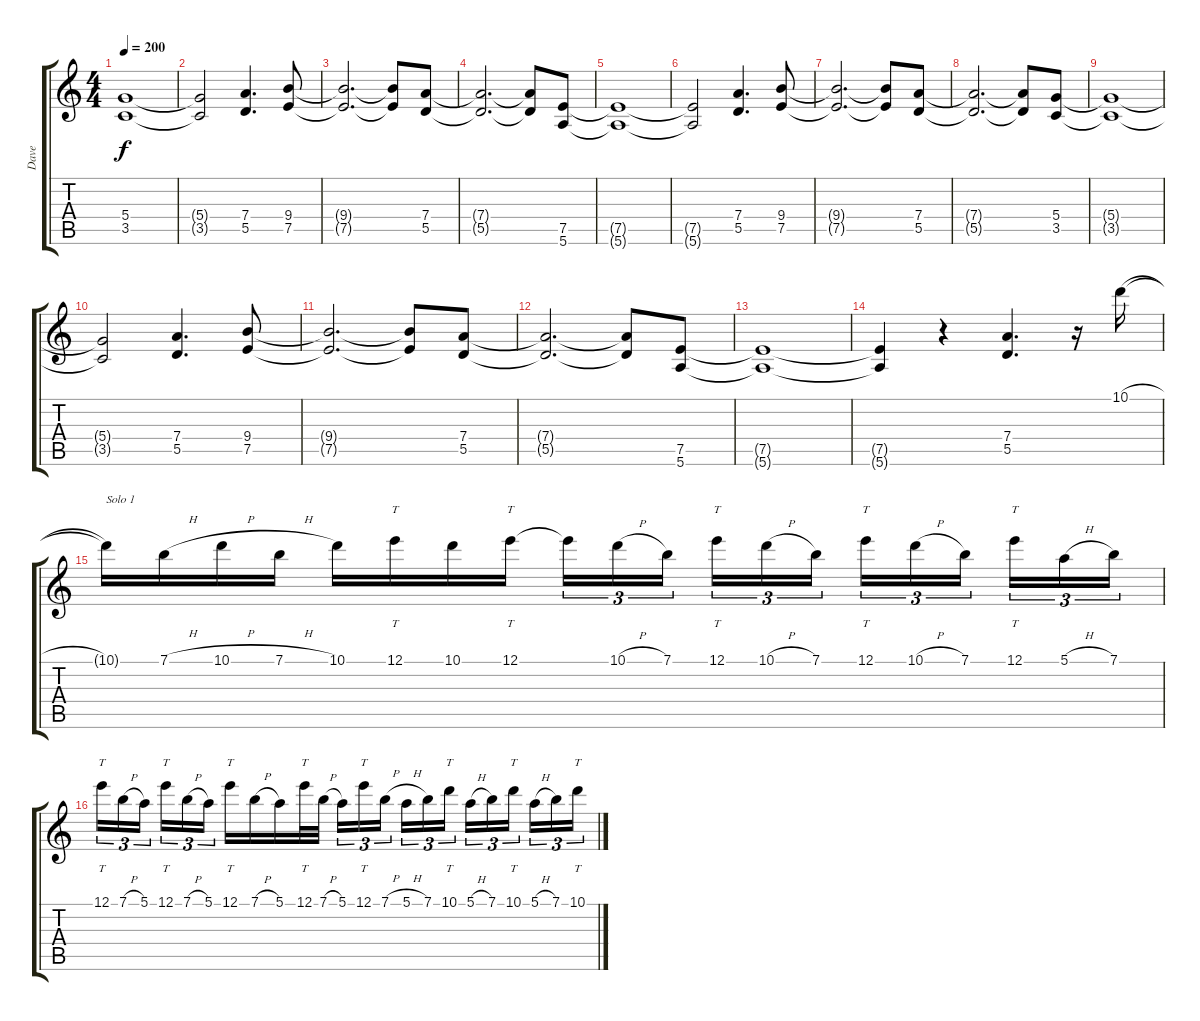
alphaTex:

\track ("Dave " "Dave ") {instrument distortionguitar}
\staff {score tabs}
\tuning (E4 B3 G3 D3 A2 E2) {hide}
\ts (4 4)
\tempo 200
\clef g2
\ks c
(5.4{t} 3.5{t}).1{dy f} |
(5.4{t} 3.5{t}).2 (7.4 5.5).4{d} (9.4 7.5).8 |
(9.4{t} 7.5{t}).2{d} (9.4{t} 7.5{t}).8 (7.4 5.5).8 |
(7.4{t} 5.5{t}).2{d} (7.4{t} 5.5{t}).8 (7.5 5.6).8 |
(7.5{t} 5.6{t}).1 |
(7.5{t} 5.6{t}).2 (7.4 5.5).4{d} (9.4 7.5).8 |
(9.4{t} 7.5{t}).2{d} (9.4{t} 7.5{t}).8 (7.4 5.5).8 |
(7.4{t} 5.5{t}).2{d} (7.4{t} 5.5{t}).8 (5.4 3.5).8 |
(5.4{t} 3.5{t}).1 |
(5.4{t} 3.5{t}).2 (7.4 5.5).4{d} (9.4 7.5).8 |
(9.4{t} 7.5{t}).2{d} (9.4{t} 7.5{t}).8 (7.4 5.5).8 |
(7.4{t} 5.5{t}).2{d} (7.4{t} 5.5{t}).8 (7.5 5.6).8 |
(7.5{t} 5.6{t}).1 |
(7.5{t} 5.6{t}).4 r.4 (7.4 5.5).4{d} r.16 10.1{h}.16 |
10.1{t}.16{txt "Solo 1"} 7.1{h}.16 10.1{h}.16 7.1{h}.16 10.1.16 12.1.16{tt} 10.1.16 12.1.16{tt} 12.1{t}.16{tu (3 2)} 10.1{h}.16{tu (3 2)} 7.1.16{tu (3 2) beam splitsecondary} 12.1.16{tt tu (3 2)} 10.1{h}.16{tu (3 2)} 7.1.16{tu (3 2)} 12.1.16{tt tu (3 2)} 10.1{h}.16{tu (3 2)} 7.1.16{tu (3 2) beam splitsecondary} 12.1.16{tt tu (3 2)} 5.1{h}.16{tu (3 2)} 7.1.16{tu (3 2)} |
12.1.16{tt tu (3 2)} 7.1{h}.16{tu (3 2)} 5.1.16{tu (3 2) beam splitsecondary} 12.1.16{tt tu (3 2)} 7.1{h}.16{tu (3 2)} 5.1.16{tu (3 2)} 12.1.16{tt} 7.1{h}.16 5.1.16 12.1.32{tt} 7.1{h}.32 5.1.16{tu (3 2)} 12.1.16{tt tu (3 2)} 7.1{h}.16{tu (3 2) beam splitsecondary} 5.1{h}.16{tu (3 2)} 7.1.16{tu (3 2)} 10.1.16{tt tu (3 2)} 5.1{h}.16{tu (3 2)} 7.1.16{tu (3 2)} 10.1.16{tt tu (3 2) beam splitsecondary} 5.1{h}.16{tu (3 2)} 7.1.16{tu (3 2)} 10.1.16{tt tu (3 2)}
